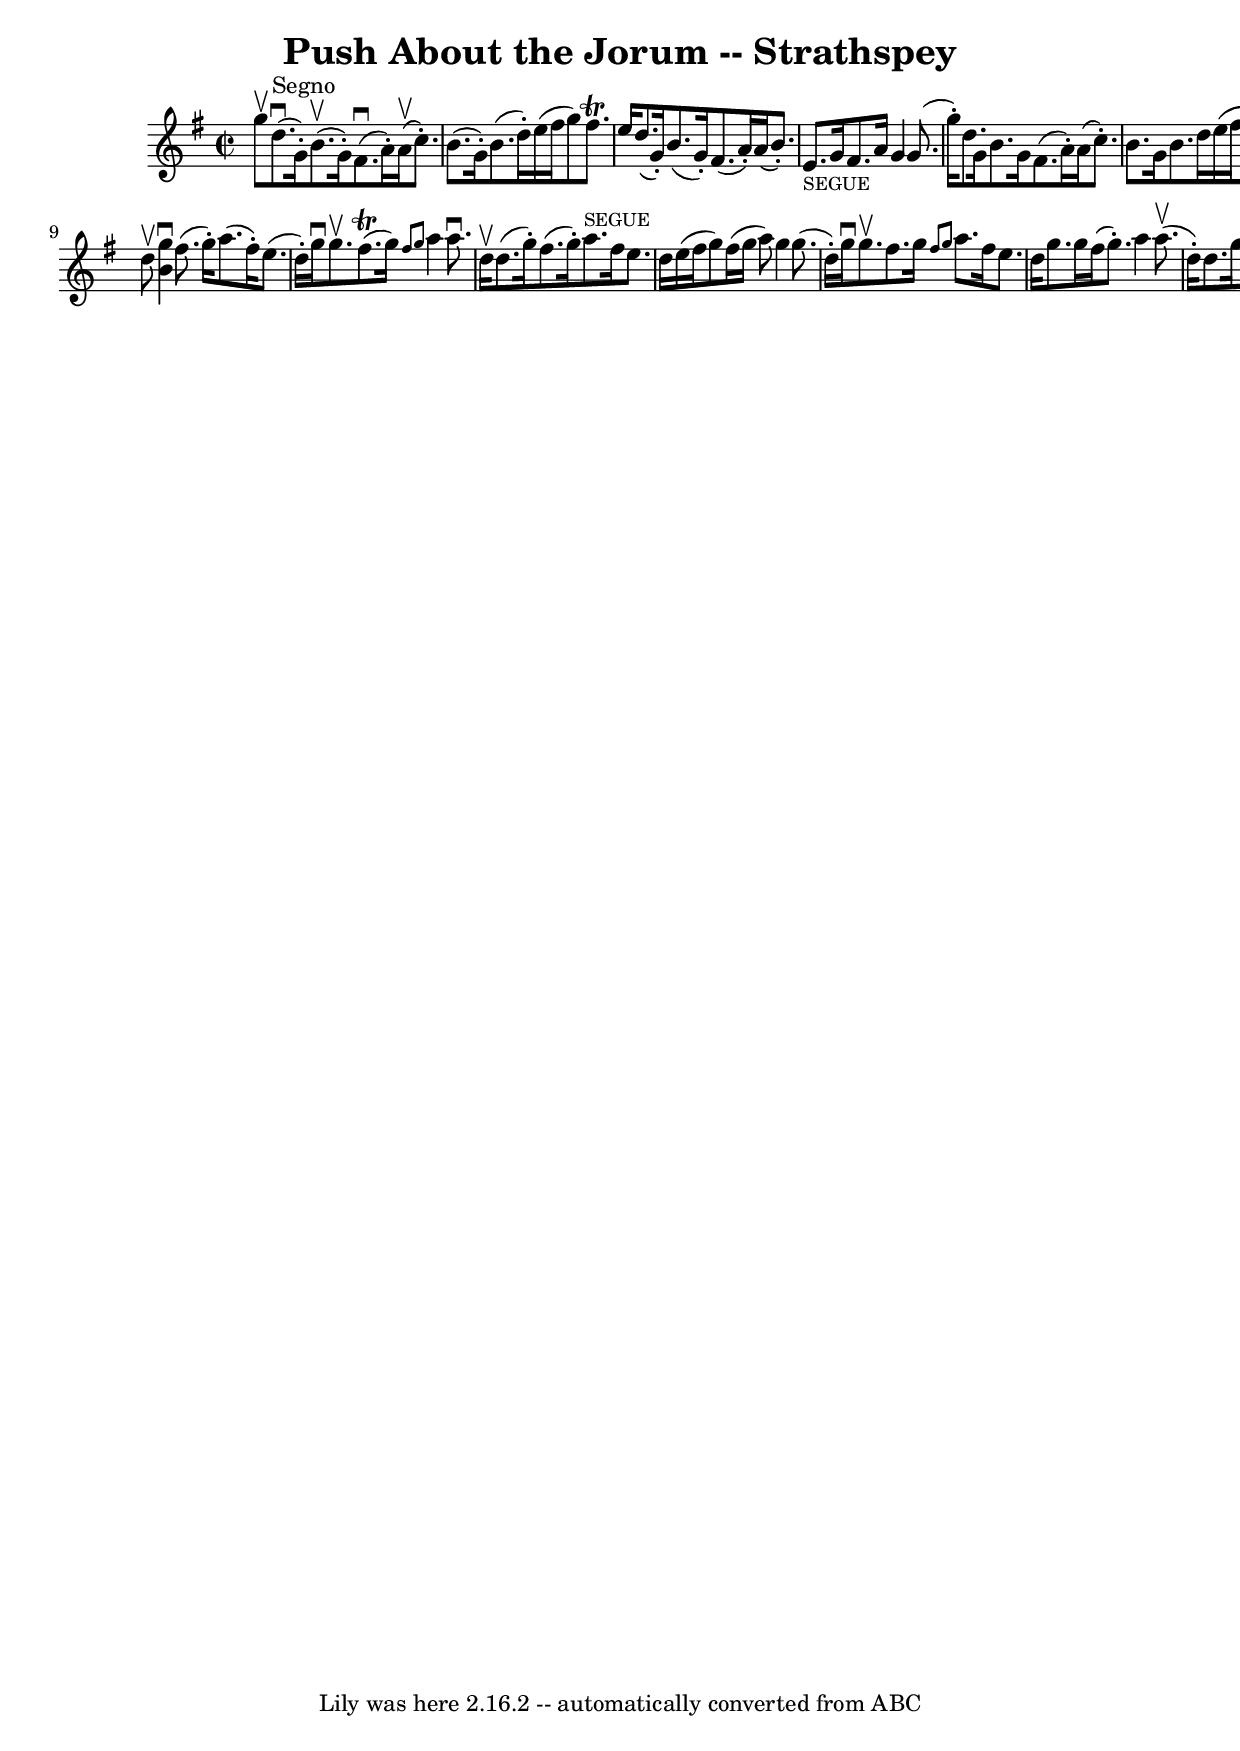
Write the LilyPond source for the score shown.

\version "2.16.2"
\include "Mammoth.ily"
\header {
  %% book = "Ryan's Mammoth Collection"
  crossRefNumber = "1"
  footnotes = "\\\\161 958"
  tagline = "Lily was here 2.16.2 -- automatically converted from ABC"
  title = "Push About the Jorum -- Strathspey"

}
voicedefault =  {


  \override Staff.TimeSignature #'style = #'C
  \time 2/2 
  \key g \major
  g''8^\upbow   |
  d''8.^"Segno"^\downbow(
  g'16-.) b'8.^\upbow(g'16-.) fis'8.^\downbow(a'16-.)   
  a'16^\upbow(c''8.-.)   |
  b'8. (g'16-.) b'8. (d''16-.) e''16 (fis''16 g''8) fis''8.^\trill e''16    |
  
  d''8. (g'16-.) b'8. (g'16-.) fis'8. (a'16-.) a'16 (
  b'8.-.)   |
  e'8._\segue g'16 fis'8. a'16 g'4 g'8. (g''16-.)   |
  d''8. g'16 b'8. g'16 fis'8. (a'16-.) a'16 (c''8.-.)   |
  b'8. g'16 b'8. d''16    
  e''16 (fis''16 g''8) fis''8. (^\trill e''16)   |
  
  d''8. g'16 b'8. g'16 fis'8. (a'16-.) a'16 (b'8.-.)    |
  e'8. g'16 fis'8. a'16 g'4 g'8    \bar "|." d''8^\upbow |
  << b'4^\downbow g''4   >> fis''8. (g''16-.)   
  a''8. (fis''16-.) e''8. (d''16-.)   |
  g''16^\downbow   
  g''8.^\upbow fis''8. (^\trill g''16) \grace { fis''8 g''8  
					      }   
  a''4 a''8.^\downbow d''16^\upbow   |
  d''8. (g''16-.)   
  fis''8. (g''16-.) a''8.^\segue fis''16 e''8. d''16     |
  e''16 (fis''16 g''8) fis''16 (g''16 a''8) g''4 
  g''8. (d''16-.)   |
  g''16^\downbow g''8.^\upbow   
  fis''8. g''16  \grace { fis''8 g''8  
			} a''8. fis''16 e''8.    
  d''16    |
  g''8. g''16 fis''16 (g''8.-.) a''4 a''8.^\upbow(d''16-.)   |
  d''8. g''16 fis''8. g''16    
  a''8. fis''16 e''8. d''16    |
  e''8. (g''16-.)   
  fis''8. (a''16-.) g''8. (b''16-.) e''8. (g''16-.)   

}

\score{
  <<

    \context Staff="default"
    {
      \voicedefault 
      
    }

  >>
  \layout {
    
  }
  \midi {
  }

}
